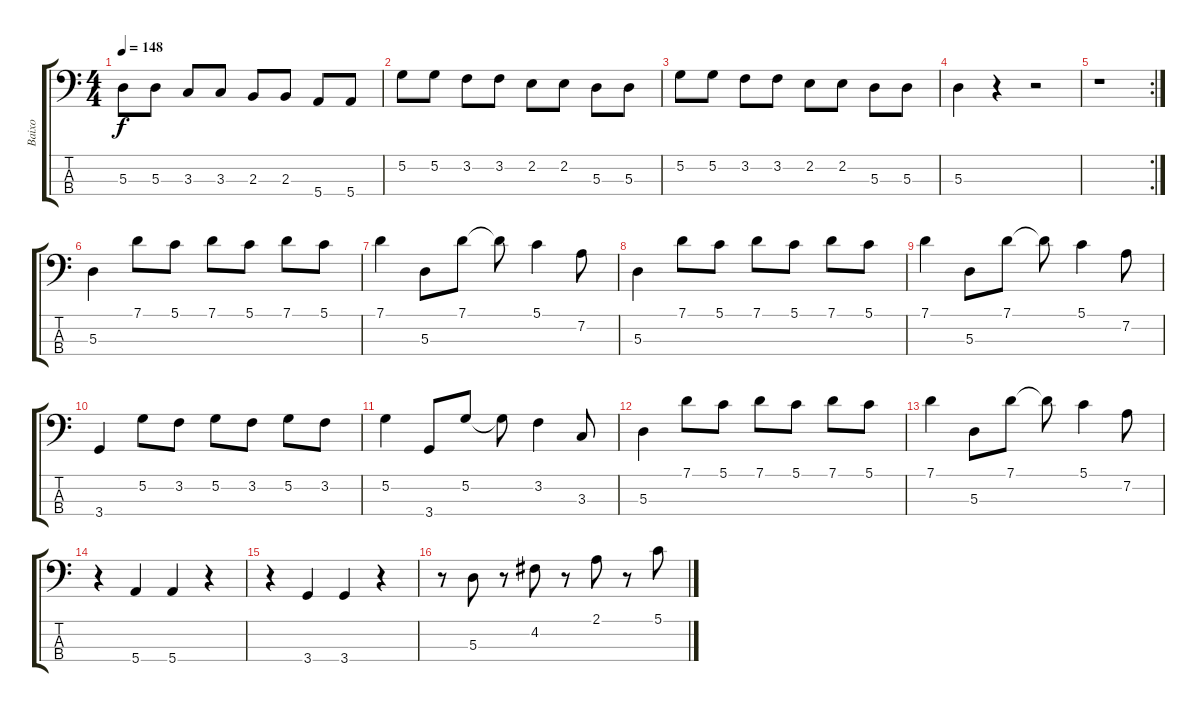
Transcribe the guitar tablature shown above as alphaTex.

\track ("Baixo" "Baixo") {instrument electricbassfinger}
\staff {score tabs}
\tuning (G2 D2 A1 E1) {hide}
\ts (4 4)
\tempo 148
\clef f4
\ks c
5.3.8{dy f} 5.3.8 3.3.8 3.3.8 2.3.8 2.3.8 5.4.8 5.4.8 |
5.2.8 5.2.8 3.2.8 3.2.8 2.2.8 2.2.8 5.3.8 5.3.8 |
5.2.8 5.2.8 3.2.8 3.2.8 2.2.8 2.2.8 5.3.8 5.3.8 |
5.3.4 r.4 r.2 |
\rc 2
r.1 |
5.3.4 7.1.8 5.1.8 7.1.8 5.1.8 7.1.8 5.1.8 |
7.1.4 5.3.8 7.1.8 7.1{t}.8 5.1.4 7.2.8 |
5.3.4 7.1.8 5.1.8 7.1.8 5.1.8 7.1.8 5.1.8 |
7.1.4 5.3.8 7.1.8 7.1{t}.8 5.1.4 7.2.8 |
3.4.4 5.2.8 3.2.8 5.2.8 3.2.8 5.2.8 3.2.8 |
5.2.4 3.4.8 5.2.8 5.2{t}.8 3.2.4 3.3.8 |
5.3.4 7.1.8 5.1.8 7.1.8 5.1.8 7.1.8 5.1.8 |
7.1.4 5.3.8 7.1.8 7.1{t}.8 5.1.4 7.2.8 |
r.4 5.4.4 5.4.4 r.4 |
r.4 3.4.4 3.4.4 r.4 |
r.8 5.3.8 r.8 4.2.8 r.8 2.1.8 r.8 5.1.8
